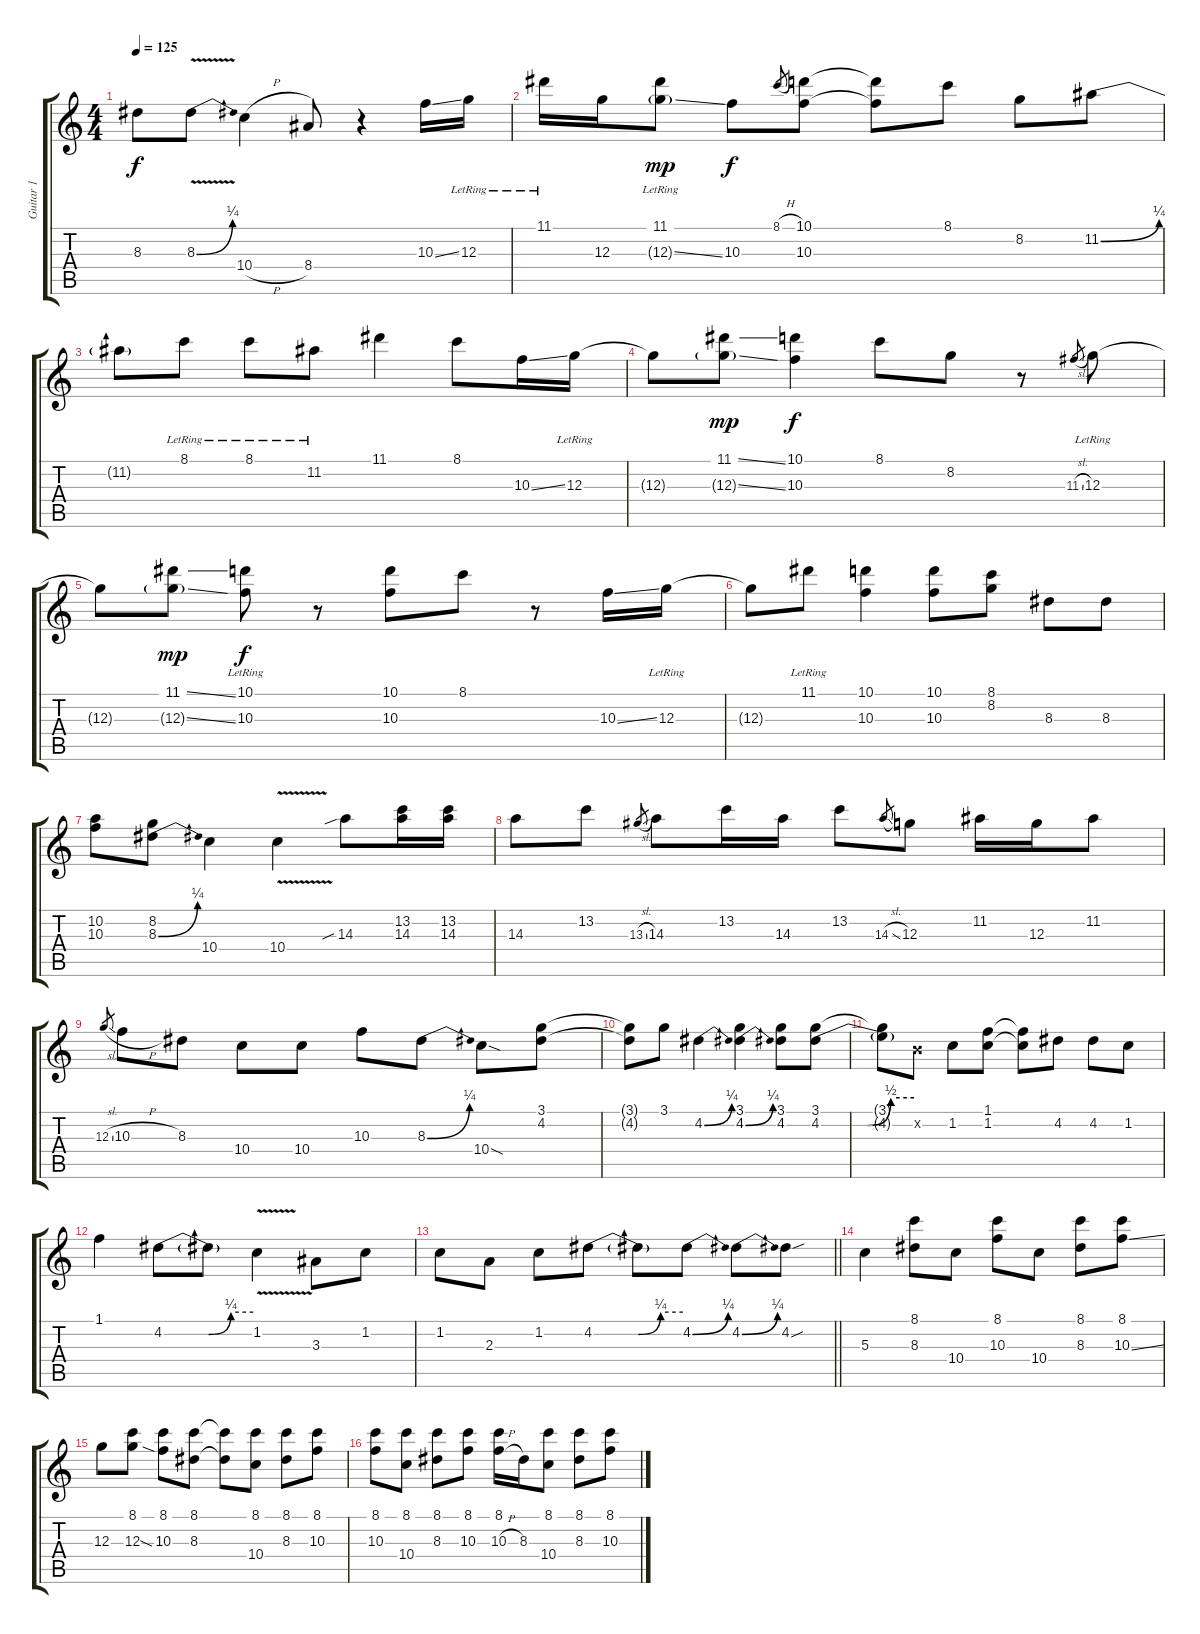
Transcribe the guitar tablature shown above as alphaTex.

\track ("Guitar 1" "Guitar 1") {instrument distortionguitar}
\staff {score tabs}
\tuning (E4 B3 G3 D3 A2 E2) {hide}
\ts (4 4)
\tempo 125
\clef g2
\ks c
8.3.8{dy f} 8.3{be (bend 0 0 60 1) v}.8 10.4{h}.4 8.4.8 r.4 10.3{ss}.16 12.3{lr}.16 |
11.1{lr}.16 12.3.16 (11.1{lr} 12.3{ss g}).8{dy mp} 10.3.8{dy f} 8.1{h}.8{gr} (10.1 10.3).8 (10.1{t} 10.3{t}).8 8.1.8 8.2.8 11.2{be (bend 0 0 60 1)}.8 |
11.2{t}.8 8.1{lr}.8 8.1{lr}.8 11.2{lr}.8 11.1.4 8.1.8 10.3{ss}.16 12.3{lr}.16 |
12.3{t}.8 (11.1{ss} 12.3{ss g}).8{dy mp} (10.1 10.3).4{dy f} 8.1.8 8.2.8 r.8 11.3{sl}.8{gr} 12.3{lr}.8 |
12.3{t}.8 (11.1{ss} 12.3{ss g}).8{dy mp} (10.1{lr} 10.3{lr}).8{dy f} r.8 (10.1 10.3).8 8.1.8 r.8 10.3{ss}.16 12.3{lr}.16 |
12.3{t}.8 11.1{lr}.8 (10.1 10.3).4 (10.1 10.3).8 (8.1 8.2).8 8.3.8 8.3.8 |
(10.2 10.3).8 (8.2 8.3{be (bend 0 0 60 1)}).8 10.4.4 10.4{v}.4 14.3{sib}.8 (13.2 14.3).16 (13.2 14.3).16 |
14.3.8 13.2.8 13.3{sl}.8{gr} 14.3.8 13.2.16 14.3.16 13.2.8 14.3{sl}.8{gr} 12.3.8 11.2.16 12.3.16 11.2.8 |
12.3{sl}.8{gr} 10.3{h}.8 8.3.8 10.4.8 10.4.8 10.3.8 8.3{be (bend 0 0 60 1)}.8 10.4{sod}.8 (3.1 4.2).8 |
(3.1{t} 4.2{t}).8 3.1.8 4.2{be (bend 0 0 60 1)}.4 (3.1 4.2{be (bend 0 0 60 1)}).4 (3.1 4.2).8 (3.1 4.2{be (custom 0 0 30 0 45 2 60 2)}).8 |
(3.1{t} 4.2{t}).8 0.2{x}.8 1.2.8 (1.1 1.2).8 (1.1{t} 1.2{t}).8 4.2.8 4.2.8 1.2.8 |
1.1.4 4.2{be (custom 0 0 30 0 45 1 60 1)}.8 4.2{t}.8 1.2{v}.4 3.3.8 1.2.8 |
\barLineRight lightlight
1.2.8 2.3.8 1.2.8 4.2{be (custom 0 0 30 0 45 1 60 1)}.8 4.2{t}.8 4.2{be (bend 0 0 60 1)}.8 4.2{be (bend 0 0 60 1)}.8 4.2{sou}.8 |
5.3.4 (8.1 8.3).8 10.4.8 (8.1 10.3).8 10.4.8 (8.1 8.3).8 (8.1 10.3{ss}).8 |
12.3.8 (8.1 12.3).8 (8.1 10.3{sia}).8 (8.1 8.3).8 (8.1{t} 8.3{t}).8 (8.1 10.4).8 (8.1 8.3).8 (8.1 10.3).8 |
(8.1 10.3).8 (8.1 10.4).8 (8.1 8.3).8 (8.1 10.3).8 (8.1 10.3{h}).16 8.3.16 (8.1 10.4).8 (8.1 8.3).8 (8.1 10.3).8
